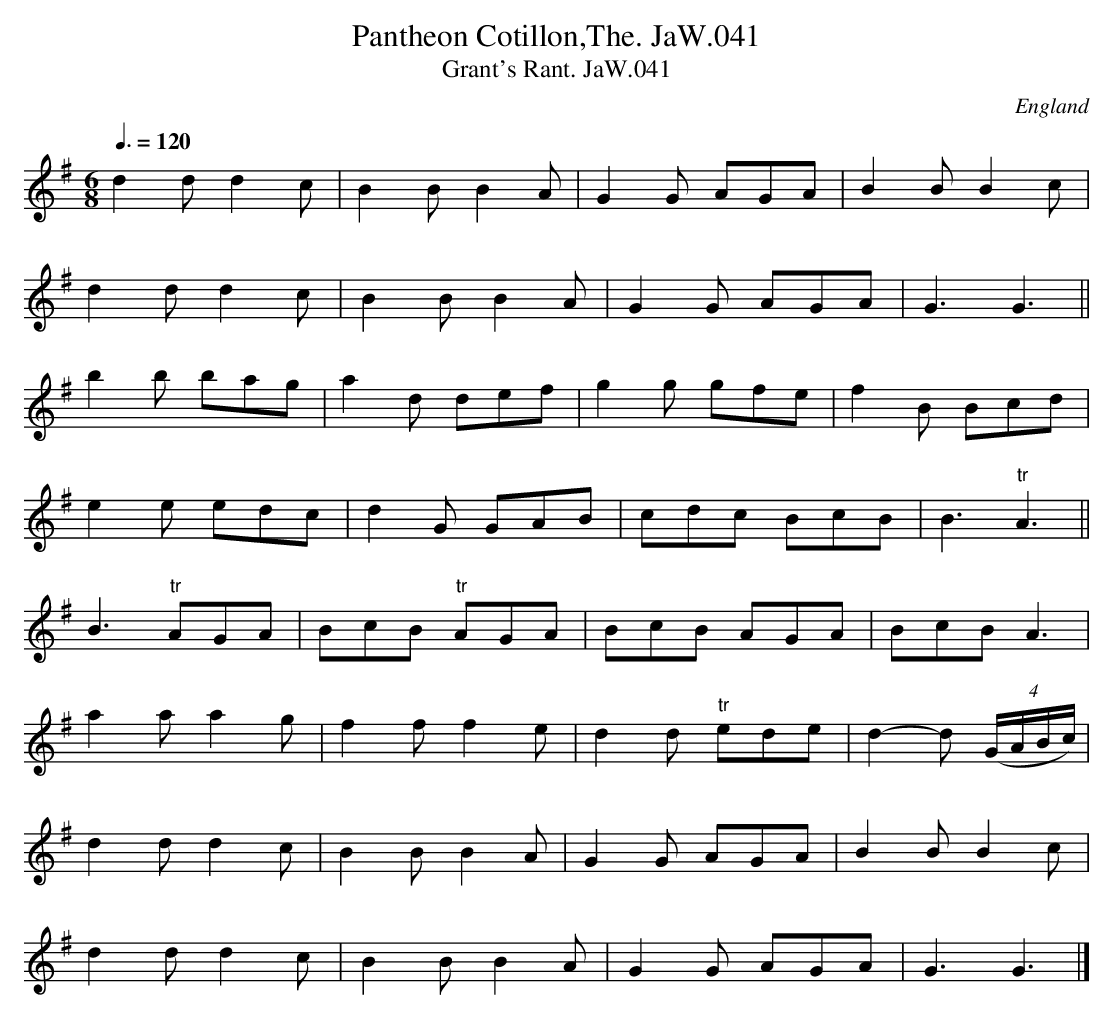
X:1
T:Pantheon Cotillon,The. JaW.041
T:Grant's Rant. JaW.041
L:1/8
M:6/8
O:England
Q:3/8=120
K:G
d2dd2c|B2BB2A|G2G AGA|B2BB2c|!
d2dd2c|B2BB2A|G2G AGA|G3G3||!
b2b bag|a2d def|g2g gfe|f2B Bcd|!
e2e edc|d2G GAB|cdc BcB|B3"tr"A3||!
B3"tr"AGA|BcB "tr"AGA|BcB AGA|BcBA3|!
a2aa2g|f2ff2e|d2d "tr"ede|d2-d ((4G/A/B/c/)|!
d2dd2c|B2BB2A|G2G AGA|B2BB2c|!
d2dd2c|B2BB2A|G2G AGA|G3G3|]
